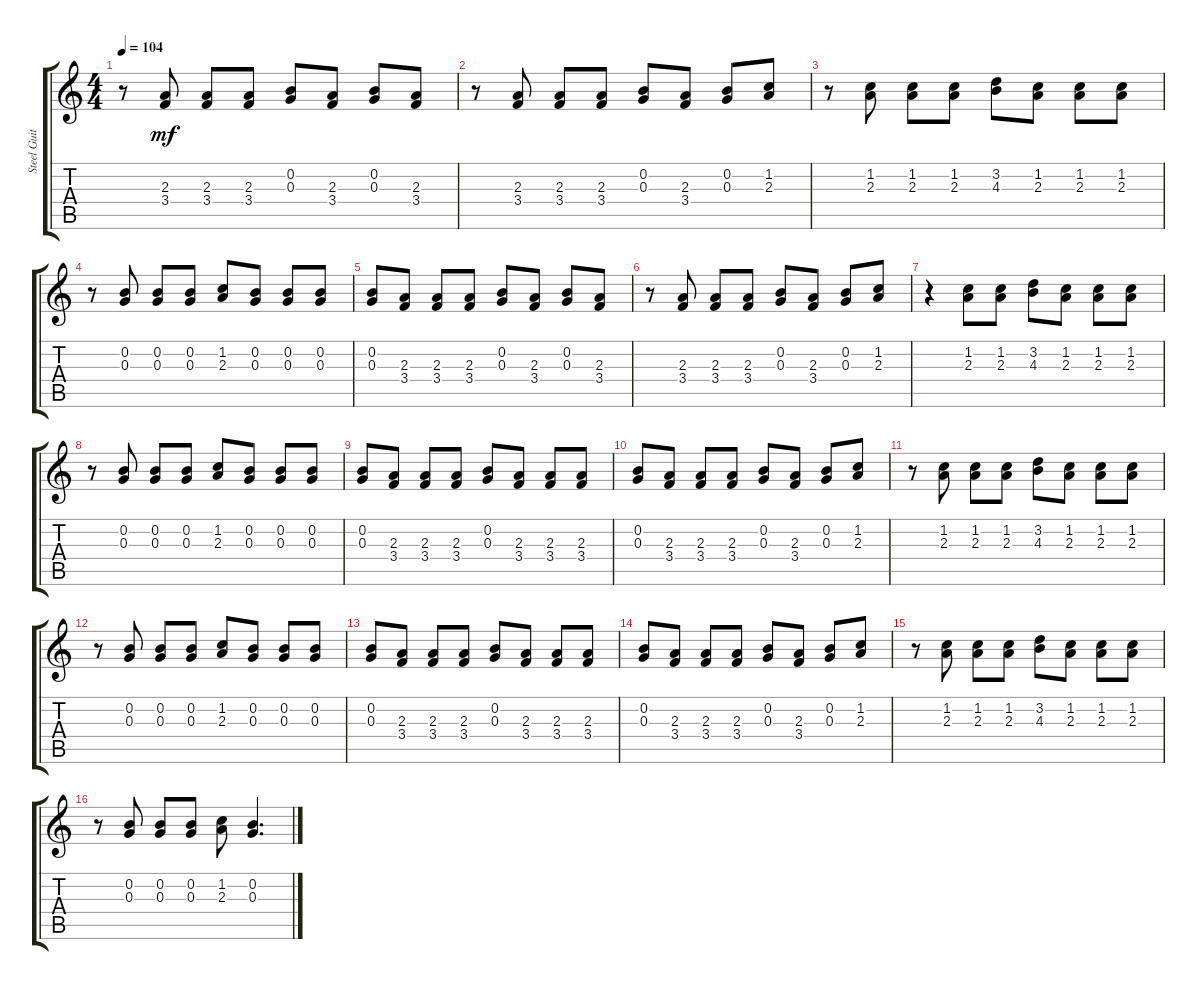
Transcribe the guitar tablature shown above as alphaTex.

\track ("Steel Guitar" "Steel Guit") {instrument acousticguitarsteel}
\staff {score tabs}
\tuning (E4 B3 G3 D3 A2 E2) {hide}
\ts (4 4)
\tempo 104
\clef g2
\ks c
r.8{dy mf instrument acousticguitarsteel} (2.3 3.4).8 (2.3 3.4).8 (2.3 3.4).8 (0.2 0.3).8 (2.3 3.4).8 (0.2 0.3).8 (2.3 3.4).8 |
r.8 (2.3 3.4).8 (2.3 3.4).8 (2.3 3.4).8 (0.2 0.3).8 (2.3 3.4).8 (0.2 0.3).8 (1.2 2.3).8 |
r.8 (1.2 2.3).8 (1.2 2.3).8 (1.2 2.3).8 (3.2 4.3).8 (1.2 2.3).8 (1.2 2.3).8 (1.2 2.3).8 |
r.8 (0.2 0.3).8 (0.2 0.3).8 (0.2 0.3).8 (1.2 2.3).8 (0.2 0.3).8 (0.2 0.3).8 (0.2 0.3).8 |
(0.2 0.3).8 (2.3 3.4).8 (2.3 3.4).8 (2.3 3.4).8 (0.2 0.3).8 (2.3 3.4).8 (0.2 0.3).8 (2.3 3.4).8 |
r.8 (2.3 3.4).8 (2.3 3.4).8 (2.3 3.4).8 (0.2 0.3).8 (2.3 3.4).8 (0.2 0.3).8 (1.2 2.3).8 |
r.4 (1.2 2.3).8 (1.2 2.3).8 (3.2 4.3).8 (1.2 2.3).8 (1.2 2.3).8 (1.2 2.3).8 |
r.8 (0.2 0.3).8 (0.2 0.3).8 (0.2 0.3).8 (1.2 2.3).8 (0.2 0.3).8 (0.2 0.3).8 (0.2 0.3).8 |
(0.2 0.3).8 (2.3 3.4).8 (2.3 3.4).8 (2.3 3.4).8 (0.2 0.3).8 (2.3 3.4).8 (2.3 3.4).8 (2.3 3.4).8 |
(0.2 0.3).8 (2.3 3.4).8 (2.3 3.4).8 (2.3 3.4).8 (0.2 0.3).8 (2.3 3.4).8 (0.2 0.3).8 (1.2 2.3).8 |
r.8 (1.2 2.3).8 (1.2 2.3).8 (1.2 2.3).8 (3.2 4.3).8 (1.2 2.3).8 (1.2 2.3).8 (1.2 2.3).8 |
r.8 (0.2 0.3).8 (0.2 0.3).8 (0.2 0.3).8 (1.2 2.3).8 (0.2 0.3).8 (0.2 0.3).8 (0.2 0.3).8 |
(0.2 0.3).8 (2.3 3.4).8 (2.3 3.4).8 (2.3 3.4).8 (0.2 0.3).8 (2.3 3.4).8 (2.3 3.4).8 (2.3 3.4).8 |
(0.2 0.3).8 (2.3 3.4).8 (2.3 3.4).8 (2.3 3.4).8 (0.2 0.3).8 (2.3 3.4).8 (0.2 0.3).8 (1.2 2.3).8 |
r.8 (1.2 2.3).8 (1.2 2.3).8 (1.2 2.3).8 (3.2 4.3).8 (1.2 2.3).8 (1.2 2.3).8 (1.2 2.3).8 |
r.8 (0.2 0.3).8 (0.2 0.3).8 (0.2 0.3).8 (1.2 2.3).8 (0.2 0.3).4{d}
